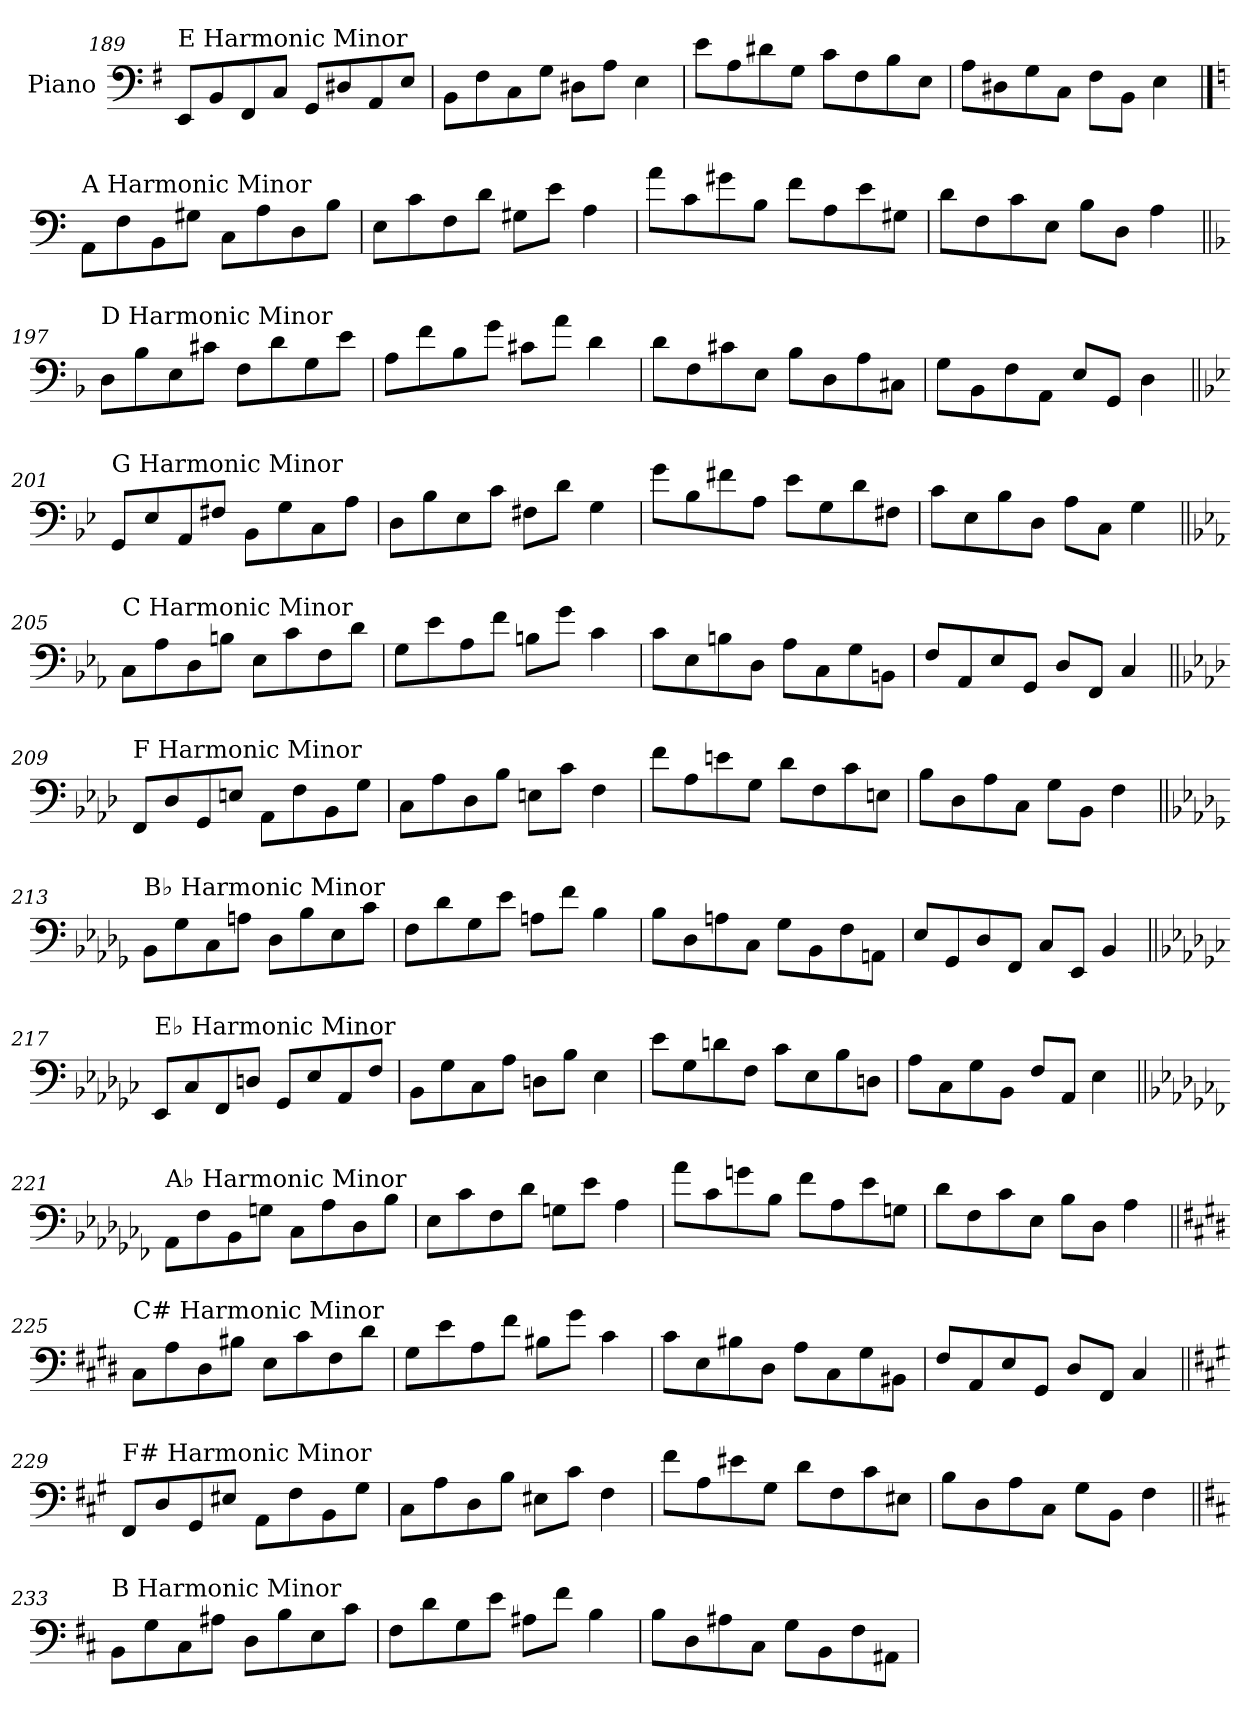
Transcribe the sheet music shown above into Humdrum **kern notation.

**kern
*part1
*staff1
*I"Piano
*I'Pno.
!!LO:LB:g=z
*clefF4
*k[f#]
=189
!LO:TX:a:t=E Harmonic Minor
8EE/L
8BB/
8FF#/
8C/J
8GG/L
8D#X/
8AA/
8E/J
=190
8BB\L
8F#\
8C\
8G\J
8D#X\L
8A\J
4E\
=191
8e\L
8A\
8d#X\
8G\J
8c\L
8F#\
8B\
8E\J
=192
8A\L
8D#X\
8G\
8C\J
8F#\L
8BB\J
4E\
!!LO:PB:g=z
==193
*k[]
!LO:TX:a:t=A Harmonic Minor
8AA\L
8F\
8BB\
8G#X\J
8C\L
8A\
8D\
8B\J
=194
8E\L
8c\
8F\
8d\J
8G#X\L
8e\J
4A\
=195
8a\L
8c\
8g#X\
8B\J
8f\L
8A\
8e\
8G#X\J
=196
8d\L
8F\
8c\
8E\J
8B\L
8D\J
4A\
!!LO:LB:g=z
=197||
*k[b-]
!LO:TX:a:t=D Harmonic Minor
8D\L
8B-\
8E\
8c#X\J
8F\L
8d\
8G\
8e\J
=198
8A\L
8f\
8B-\
8g\J
8c#X\L
8a\J
4d\
=199
8d\L
8F\
8c#X\
8E\J
8B-\L
8D\
8A\
8C#X\J
=200
8G\L
8BB-\
8F\
8AA\J
8E/L
8GG/J
4D\
!!LO:LB:g=z
=201||
*k[b-e-]
!LO:TX:a:t=G Harmonic Minor
8GG/L
8E-/
8AA/
8F#X/J
8BB-\L
8G\
8C\
8A\J
=202
8D\L
8B-\
8E-\
8c\J
8F#X\L
8d\J
4G\
=203
8g\L
8B-\
8f#X\
8A\J
8e-\L
8G\
8d\
8F#X\J
=204
8c\L
8E-\
8B-\
8D\J
8A\L
8C\J
4G\
!!LO:LB:g=z
=205||
*k[b-e-a-]
!LO:TX:a:t=C Harmonic Minor
8C\L
8A-\
8D\
8Bn\J
8E-\L
8c\
8F\
8d\J
=206
8G\L
8e-\
8A-\
8f\J
8Bn\L
8g\J
4c\
=207
8c\L
8E-\
8Bn\
8D\J
8A-\L
8C\
8G\
8BBn\J
=208
8F/L
8AA-/
8E-/
8GG/J
8D/L
8FF/J
4C/
!!LO:LB:g=z
=209||
*k[b-e-a-d-]
!LO:TX:a:t=F Harmonic Minor
8FF/L
8D-/
8GG/
8En/J
8AA-\L
8F\
8BB-\
8G\J
=210
8C\L
8A-\
8D-\
8B-\J
8En\L
8c\J
4F\
=211
8f\L
8A-\
8en\
8G\J
8d-\L
8F\
8c\
8En\J
=212
8B-\L
8D-\
8A-\
8C\J
8G\L
8BB-\J
4F\
!!LO:LB:g=z
=213||
*k[b-e-a-d-g-]
!LO:TX:a:t=B♭ Harmonic Minor
8BB-\L
8G-\
8C\
8An\J
8D-\L
8B-\
8E-\
8c\J
=214
8F\L
8d-\
8G-\
8e-\J
8An\L
8f\J
4B-\
=215
8B-\L
8D-\
8An\
8C\J
8G-\L
8BB-\
8F\
8AAn\J
=216
8E-/L
8GG-/
8D-/
8FF/J
8C/L
8EE-/J
4BB-/
!!LO:PB:g=z
=217||
*k[b-e-a-d-g-c-]
!LO:TX:a:t=E♭ Harmonic Minor
8EE-/L
8C-/
8FF/
8Dn/J
8GG-/L
8E-/
8AA-/
8F/J
=218
8BB-\L
8G-\
8C-\
8A-\J
8Dn\L
8B-\J
4E-\
=219
8e-\L
8G-\
8dn\
8F\J
8c-\L
8E-\
8B-\
8Dn\J
=220
8A-\L
8C-\
8G-\
8BB-\J
8F/L
8AA-/J
4E-\
!!LO:LB:g=z
=221||
*k[b-e-a-d-g-c-f-]
!LO:TX:a:t=A♭ Harmonic Minor
8AA-\L
8F-\
8BB-\
8Gn\J
8C-\L
8A-\
8D-\
8B-\J
=222
8E-\L
8c-\
8F-\
8d-\J
8Gn\L
8e-\J
4A-\
=223
8a-\L
8c-\
8gn\
8B-\J
8f-\L
8A-\
8e-\
8Gn\J
=224
8d-\L
8F-\
8c-\
8E-\J
8B-\L
8D-\J
4A-\
!!LO:LB:g=z
=225||
*k[f#c#g#d#]
!LO:TX:a:t=C# Harmonic Minor
8C#\L
8A\
8D#\
8B#X\J
8E\L
8c#\
8F#\
8d#\J
=226
8G#\L
8e\
8A\
8f#\J
8B#X\L
8g#\J
4c#\
=227
8c#\L
8E\
8B#X\
8D#\J
8A\L
8C#\
8G#\
8BB#X\J
=228
8F#/L
8AA/
8E/
8GG#/J
8D#/L
8FF#/J
4C#/
!!LO:LB:g=z
=229||
*k[f#c#g#]
!LO:TX:a:t=F# Harmonic Minor
8FF#/L
8D/
8GG#/
8E#X/J
8AA\L
8F#\
8BB\
8G#\J
=230
8C#\L
8A\
8D\
8B\J
8E#X\L
8c#\J
4F#\
=231
8f#\L
8A\
8e#X\
8G#\J
8d\L
8F#\
8c#\
8E#X\J
=232
8B\L
8D\
8A\
8C#\J
8G#\L
8BB\J
4F#\
!!LO:LB:g=z
=233||
*k[f#c#]
!LO:TX:a:t=B Harmonic Minor
8BB\L
8G\
8C#\
8A#X\J
8D\L
8B\
8E\
8c#\J
=234
8F#\L
8d\
8G\
8e\J
8A#X\L
8f#\J
4B\
=235
8B\L
8D\
8A#X\
8C#\J
8G\L
8BB\
8F#\
8AA#X\J
=
*-
